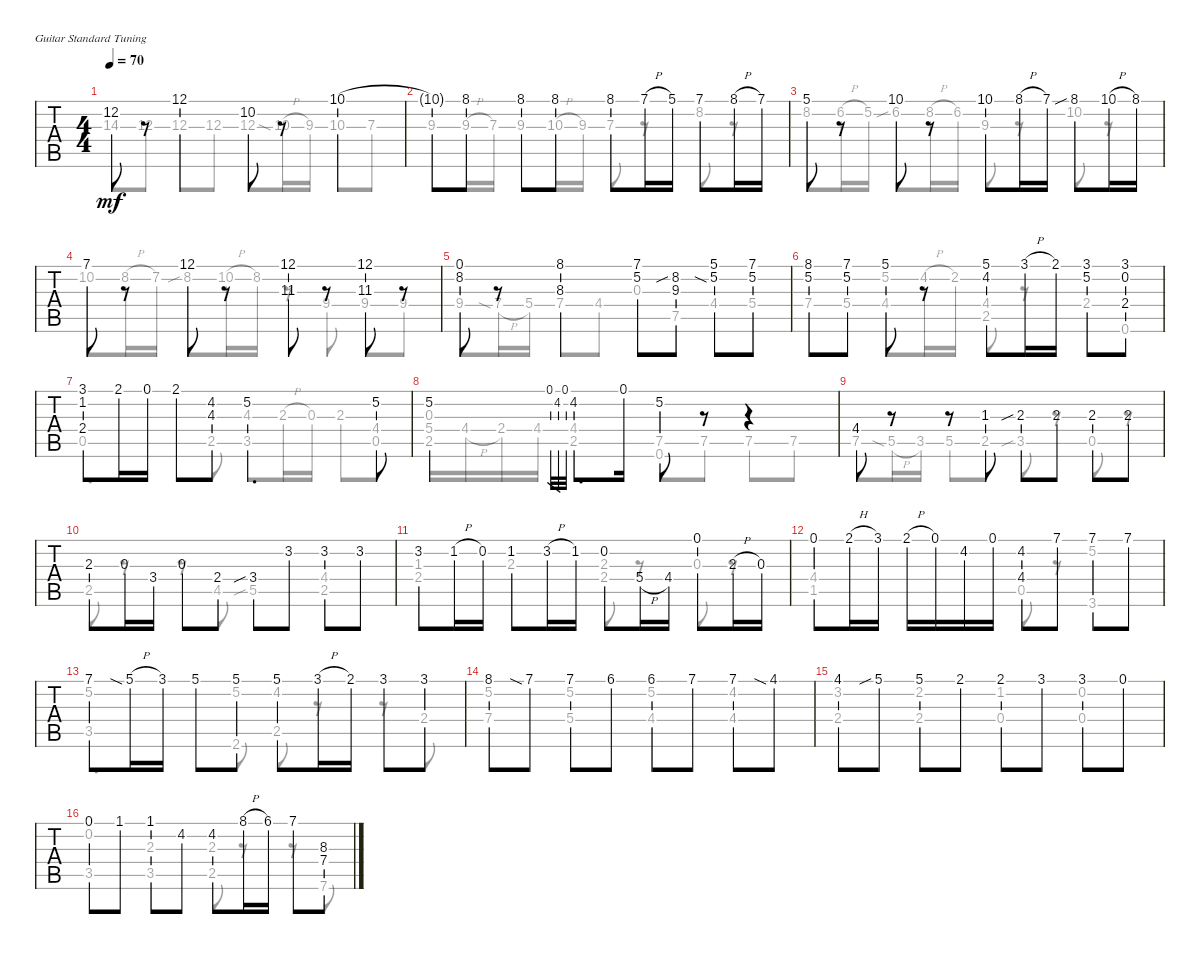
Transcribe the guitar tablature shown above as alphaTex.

\bracketExtendMode groupsimilarinstruments
\singleTrackTrackNamePolicy hidden
\multiTrackTrackNamePolicy hidden
\firstSystemTrackNameOrientation horizontal
\otherSystemsTrackNameOrientation horizontal
\track ("Untitled" "Untitled") {instrument acousticguitarnylon}
\staff {tabs}
\tuning (E4 B3 G3 D3 A2 E2)
\voice
\ts (4 4)
\tempo 70
\clef g2
\scale
0.5
\ks c
12.2.8{dy mf} r.8 12.1.4 10.2.8 r.8 10.1.4 |
\scale
0.5 10.1{t}.8 8.1.8 8.1.8 8.1.8 8.1.8 7.1{h}.16 5.1.16 7.1.8 8.1{h}.16 7.1.16 |
\scale
0.5 5.1.8 r.8 10.1.8 r.8 10.1.8 8.1{h}.16 7.1.16 8.1{sib}.8 10.1{h}.16 8.1.16 |
\scale
0.5 7.1.8 r.8 12.1.8 r.8 (12.1 11.3).8 r.8 (12.1 11.3).8 r.8 |
\scale
0.5 (8.2 0.1).8 r.8 (8.1 8.3).4 (7.1 5.2).8 (8.2{sib} 9.3).8 (5.1 5.2{sia}).8 (7.1 5.2).8 |
\scale
0.5 (8.1 5.2).8 (7.1 5.2).8 5.1.8 r.8 (5.1 4.2).8 3.1{h}.16 2.1.16 (3.1 5.2).8 (3.1 0.2 2.4).8 |
\scale
0.386598 (3.1 1.2 2.4).8 2.1.16 0.1.16 2.1.8 (4.2 4.3).8 5.2.4{d} 5.2.8 |
\scale
0.613402 5.2.4 0.1.32{gr} 4.2.32{gr} 0.1.32{gr} 4.2.8{d} 0.1.16 5.2.8 r.8 r.4 |
\scale
0.5 4.4.8 r.8 r.8 1.3.8 2.3{sib}.8 2.3.8 2.3.8 2.3.8 |
\scale
0.5 2.3.8 0.3.16 3.4.16 0.3.8 2.4.8 3.4{sib}.8 3.2.8 3.2.8 3.2.8 |
\scale
0.5 3.2.8 1.2{h}.16 0.2.16 1.2.8 3.2{h}.16 1.2.16 0.2.8 5.4{h}.16 4.4.16 0.1.8 2.3{h}.16 0.3.16 |
\scale
0.5 0.1.8 2.1{h}.16 3.1.16 2.1{h}.16 0.1.16 4.2.16 0.1.16 (4.2 4.4).8 7.1.8 7.1.8 7.1.8 |
\scale
0.604839 7.1.8 5.1{sia h}.16 3.1.16 5.1.8 5.1.8 5.1.8 3.1{h}.16 2.1.16 3.1.8 3.1.8 |
\scale
0.395161 8.1.8 7.1{sia}.8 7.1.8 6.1.8 6.1.8 7.1.8 7.1.8 4.1{sia}.8 |
\scale
0.395161 4.1.8 5.1{sib}.8 5.1.8 2.1.8 2.1.8 3.1.8 3.1.8 0.1.8 |
\scale
0.604839 0.1.8 1.1.8 1.1.8 4.2.8 4.2.8 8.1{h}.16 6.1.16 7.1.8 (8.3 7.4).8
\voice
\clef g2
\ottava regular
\simile none
\scale
0.5
\ks c
14.3.8{dy mf} 12.3.8 12.3.8 12.3.8 12.3.8 10.3{sia h}.16 9.3.16 10.3.8 7.3.8 |
\scale
0.5 9.3.8 9.3{h}.16 7.3.16 9.3.8 10.3{h}.16 9.3.16 7.3.8 r.8 8.2.8 r.8 |
\scale
0.5 8.2.8 6.2{h}.16 5.2.16 6.2{sib}.8 8.2{h}.16 6.2.16 9.3.8 r.8 10.2.8 r.8 |
\scale
0.5 10.2.8 8.2{h}.16 7.2.16 8.2{sib}.8 10.2{h}.16 8.2.16 r.8 9.4.8 9.4.8 9.4.8 |
\scale
0.5 9.4.8 7.4{sia h}.16 5.4.16 7.4.8 4.4.8 0.3.8 7.5.8 4.4.8 5.4.8 |
\scale
0.5 7.4.8 5.4.8 (5.2 4.4).8 4.2{h}.16 2.2.16 (4.4 2.5).8 r.8 2.4.8 0.6.8 |
\scale
0.386598 0.5.4{d} 2.5.8 (4.3 3.5).8 2.3{h}.16 0.3.16 2.3.8 (4.4 0.5).8 |
\scale
0.613402 (0.3 5.4 2.5).16 4.4{h}.16 2.4.16 4.4.16 (4.4 2.5).4 (7.5 0.6).8 7.5.8 7.5.8 7.5.8 |
\scale
0.5 7.5.8 5.5{sia h}.16 3.5.16 5.5.8 2.5.8 3.5{sib}.8 r.8 0.5.8 r.8 |
\scale
0.5 2.5.8 r.8 r.8 4.5.8 5.5{sib}.4 (4.4 2.5).4 |
\scale
0.5 (1.3 2.4).4 2.3.4 (2.3 2.4).8 r.8 0.3.8 r.8 |
\scale
0.5 (4.4 1.5).2 0.5.8 r.8 (5.2 3.6).4 |
\scale
0.604839 (5.2 3.5).4{d} (5.2 2.6).8 (4.2 2.5).8 r.8 r.8 2.4.8 |
\scale
0.395161 (5.2 7.4).4 (5.2 5.4).4 (5.2 4.4).4 (4.2 4.4).4 |
\scale
0.395161 (3.2 2.4).4 (2.2 2.4).4 (1.2 0.4).4 (0.2 0.4).4 |
\scale
0.604839 (0.2 3.5).4 (2.3 3.5).4 (2.3 2.5).8 r.8 r.8 7.6.8
